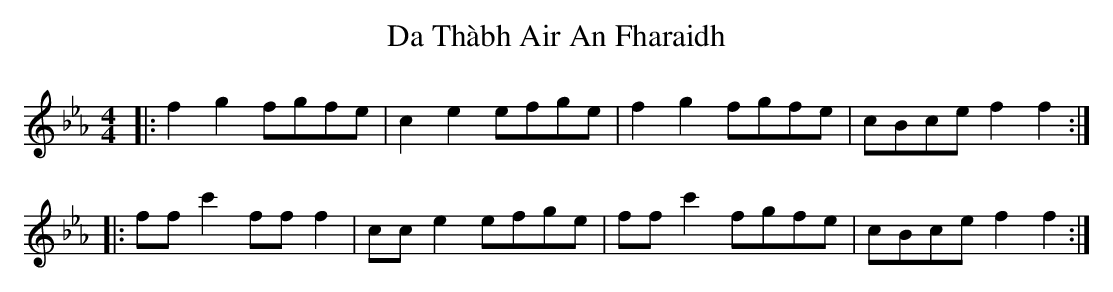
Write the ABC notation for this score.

X:1
T: Da Thàbh Air An Fharaidh
M: 4/4
L: 1/8
K: Fdor
|:f2g2 fgfe|c2 e2 efge|f2g2 fgfe|cBce f2f2:|
|:ff c'2 fff2|cc e2 efge|ff c'2 fgfe|cBce f2f2:|
